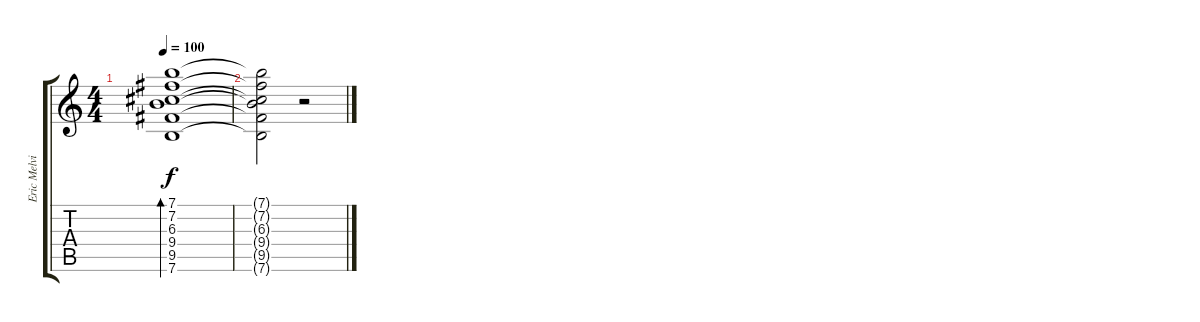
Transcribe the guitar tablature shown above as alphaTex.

\track ("Eric Melvin" "Eric Melvi") {instrument overdrivenguitar}
\staff {score tabs}
\tuning (E4 B3 G3 D3 A2 E2) {hide}
\ts (4 4)
\tempo 100
\clef g2
\ks c
(7.1 7.2 6.3 9.4 9.5 7.6).1{bd 480 dy f} |
(7.1{t} 7.2{t} 6.3{t} 9.4{t} 9.5{t} 7.6{t}).2 r.2
